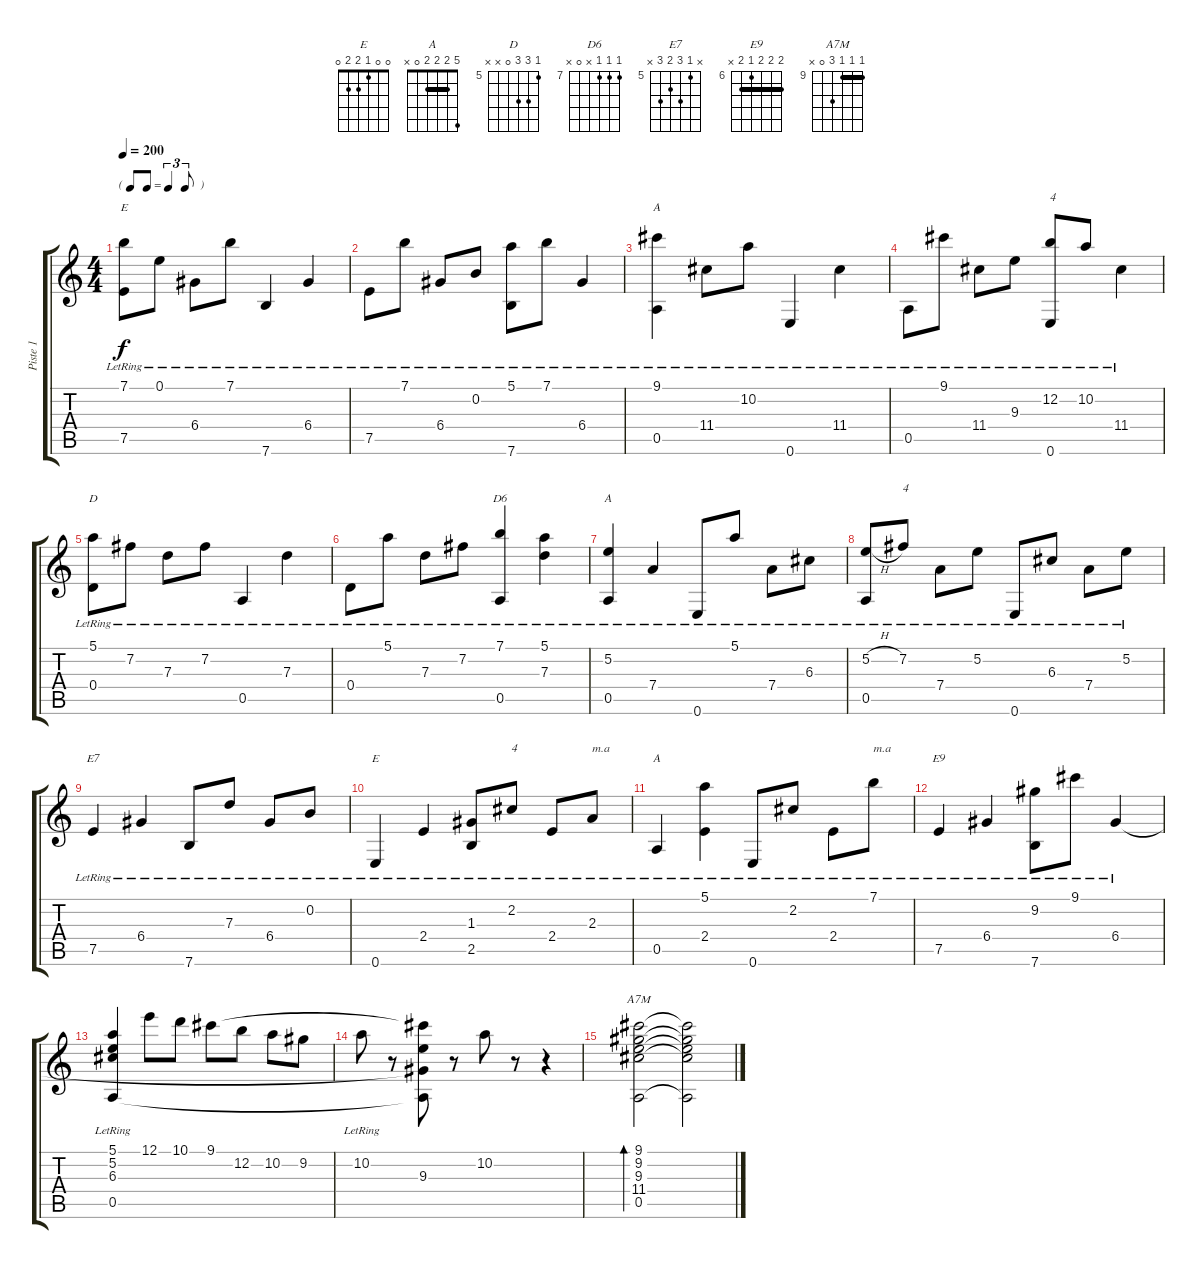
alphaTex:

\track ("Piste 1" "Piste 1") {instrument acousticguitarnylon}
\staff {score tabs}
\tuning (E4 B3 G3 D3 A2 E2) {hide}
\chord ("E" 7 0 x 6 7 0) {firstfret 6}
\chord ("A" 9 10 9 11 0 x) {firstfret 9 barre 9}
\chord ("D" 5 7 7 0 x x) {firstfret 5}
\chord ("D6" 7 7 7 x 0 x) {firstfret 7}
\chord ("A" 5 5 6 7 0 x) {firstfret 5 barre 5}
\chord ("E7" x 5 7 6 7 x) {firstfret 5}
\chord ("E" 0 0 1 2 2 0)
\chord ("A" 5 2 2 2 0 x) {barre 2}
\chord ("E9" 7 7 7 6 7 x) {firstfret 6 barre 7}
\chord ("A7M" 9 9 9 11 0 x) {firstfret 9 barre 9}
\ts (4 4)
\tf triplet8th
\tempo 200
\clef g2
\ks c
(7.1{lr} 7.5{lr}).8{ch "E" dy f} 0.1{lr}.8 6.4{lr}.8 7.1{lr}.8 7.6{lr}.4 6.4{lr}.4 |
7.5{lr}.8 7.1{lr}.8 6.4{lr}.8 0.2{lr}.8 (5.1{lr} 7.6{lr}).8 7.1{lr}.8 6.4{lr}.4 |
(9.1{lr} 0.5{lr}).4{ch "A"} 11.4{lr}.8 10.2{lr}.8 0.6{lr}.4 11.4{lr}.4 |
0.5{lr}.8 9.1{lr}.8 11.4{lr}.8 9.3{lr}.8 (12.2{lr} 0.6{lr}).8{txt "4"} 10.2{lr}.8 11.4{lr}.4 |
(5.1{lr} 0.4{lr}).8{ch "D"} 7.2{lr}.8 7.3{lr}.8 7.2{lr}.8 0.5{lr}.4 7.3{lr}.4 |
0.4{lr}.8 5.1{lr}.8 7.3{lr}.8 7.2{lr}.8 (7.1{lr} 0.5{lr}).4{ch "D6"} (5.1{lr} 7.3{lr}).4 |
(5.2{lr} 0.5{lr}).4{ch "A"} 7.4{lr}.4 0.6{lr}.8 5.1{lr}.8 7.4{lr}.8 6.3{lr}.8 |
(5.2{h} 0.5{lr}).8 7.2{lr}.8{txt "4"} 7.4{lr}.8 5.2{lr}.8 0.6{lr}.8 6.3{lr}.8 7.4{lr}.8 5.2{lr}.8 |
7.5{lr}.4{ch "E7"} 6.4{lr}.4 7.6{lr}.8 7.3{lr}.8 6.4{lr}.8 0.2{lr}.8 |
0.6{lr}.4{ch "E"} 2.4{lr}.4 (1.3{lr} 2.5{lr}).8 2.2{lr}.8{txt "4"} 2.4{lr}.8 2.3{lr}.8{txt "m.a"} |
0.5{lr}.4{ch "A"} (5.1{lr} 2.4{lr}).4 0.6{lr}.8 2.2{lr}.8 2.4{lr}.8 7.1{lr}.8{txt "m.a"} |
7.5{lr}.4{ch "E9"} 6.4{lr}.4 (9.2{lr} 7.6{lr}).8 9.1{lr}.8 6.4{lr}.4 |
(5.1{lr} 5.2{lr} 6.3{lr} 0.5{lr}).4 12.1.8 10.1.8 9.1.8 12.2.8 10.2.8 9.2.8 |
10.2{lr}.8 r.8 (9.1{t} 9.3 6.4{t} 0.5{t}).8 r.8 10.2.8 r.8 r.4 |
(9.1 9.2 9.3 11.4 0.5).2{bd 60 ch "A7M"} (9.1{t} 9.2{t} 9.3{t} 11.4{t} 0.5{t}).2
